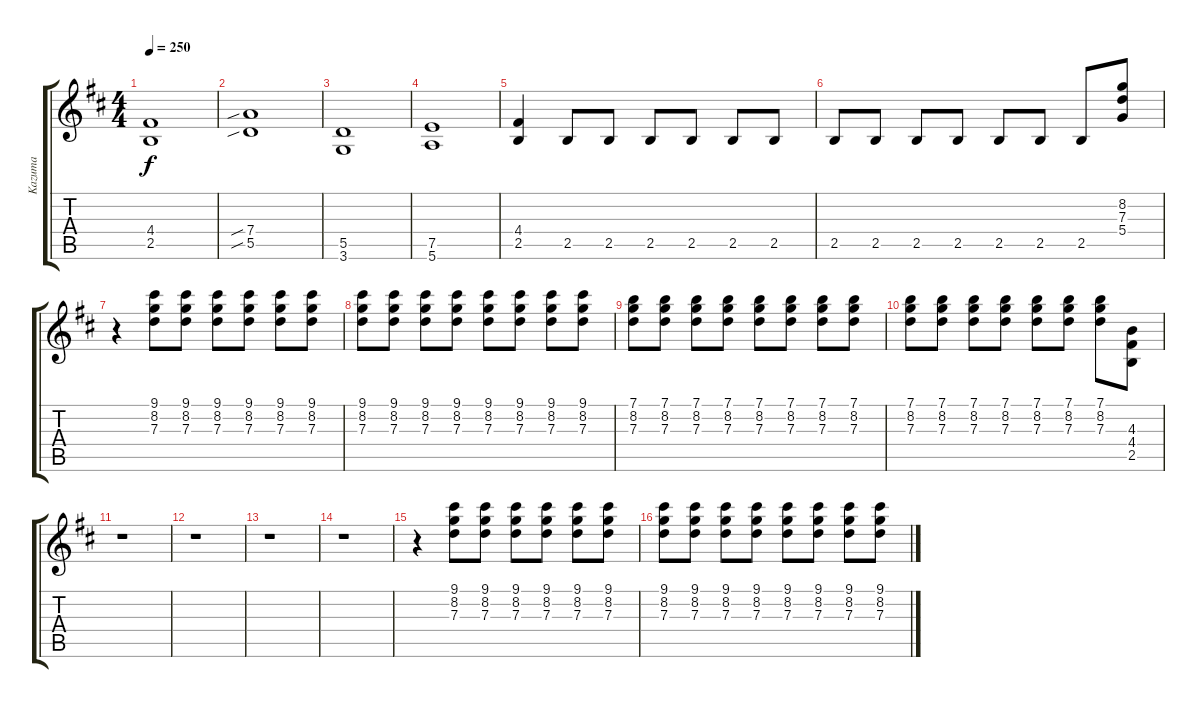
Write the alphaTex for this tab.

\track ("Kazuma" "Kazuma") {instrument distortionguitar}
\staff {score tabs}
\tuning (E4 B3 G3 D3 A2 E2) {hide}
\ts (4 4)
\tempo 250
\clef g2
\ks d
(4.4 2.5).1{dy f} |
(7.4{sib} 5.5{sib}).1 |
(5.5 3.6).1 |
(7.5 5.6).1 |
(4.4 2.5).4 2.5.8 2.5.8 2.5.8 2.5.8 2.5.8 2.5.8 |
2.5.8 2.5.8 2.5.8 2.5.8 2.5.8 2.5.8 2.5.8 (8.2 7.3 5.4).8 |
r.4 (9.1 8.2 7.3).8 (9.1 8.2 7.3).8 (9.1 8.2 7.3).8 (9.1 8.2 7.3).8 (9.1 8.2 7.3).8 (9.1 8.2 7.3).8 |
(9.1 8.2 7.3).8 (9.1 8.2 7.3).8 (9.1 8.2 7.3).8 (9.1 8.2 7.3).8 (9.1 8.2 7.3).8 (9.1 8.2 7.3).8 (9.1 8.2 7.3).8 (9.1 8.2 7.3).8 |
(7.1 8.2 7.3).8 (7.1 8.2 7.3).8 (7.1 8.2 7.3).8 (7.1 8.2 7.3).8 (7.1 8.2 7.3).8 (7.1 8.2 7.3).8 (7.1 8.2 7.3).8 (7.1 8.2 7.3).8 |
(7.1 8.2 7.3).8 (7.1 8.2 7.3).8 (7.1 8.2 7.3).8 (7.1 8.2 7.3).8 (7.1 8.2 7.3).8 (7.1 8.2 7.3).8 (7.1 8.2 7.3).8 (4.3 4.4 2.5).8 |
r.1 |
r.1 |
r.1 |
r.1 |
r.4 (9.1 8.2 7.3).8 (9.1 8.2 7.3).8 (9.1 8.2 7.3).8 (9.1 8.2 7.3).8 (9.1 8.2 7.3).8 (9.1 8.2 7.3).8 |
(9.1 8.2 7.3).8 (9.1 8.2 7.3).8 (9.1 8.2 7.3).8 (9.1 8.2 7.3).8 (9.1 8.2 7.3).8 (9.1 8.2 7.3).8 (9.1 8.2 7.3).8 (9.1 8.2 7.3).8
